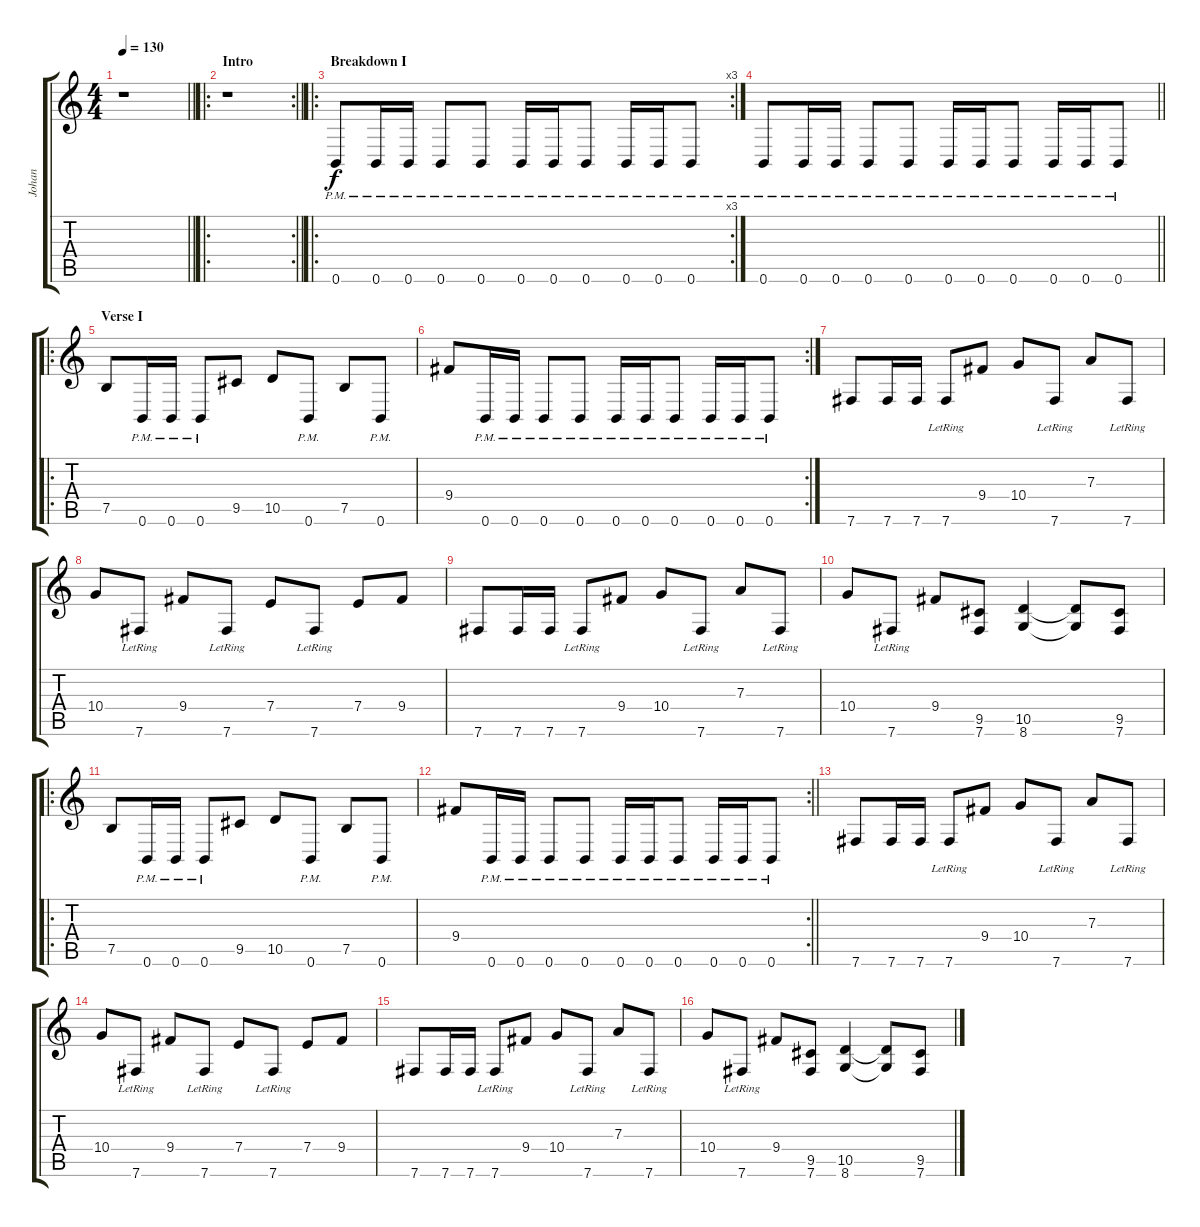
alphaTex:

\track ("Johan" "Johan") {instrument distortionguitar}
\staff {score tabs}
\tuning (B3 Gb3 D3 A2 E2 B1) {hide}
\ts (4 4)
\tempo 130
\clef g2
\barLineRight lightlight
\ks c
r.1{dy f instrument distortionguitar} |
\ro
\rc 2
\section ("" "Intro")
\barLineRight lightlight
r.1 |
\ro
\rc 3
\section ("" "Breakdown I")
0.6{pm}.8 0.6{pm}.16 0.6{pm}.16 0.6{pm}.8 0.6{pm}.8 0.6{pm}.16 0.6{pm}.16 0.6{pm}.8 0.6{pm}.16 0.6{pm}.16 0.6{pm}.8 |
\barLineRight lightlight
0.6{pm}.8 0.6{pm}.16 0.6{pm}.16 0.6{pm}.8 0.6{pm}.8 0.6{pm}.16 0.6{pm}.16 0.6{pm}.8 0.6{pm}.16 0.6{pm}.16 0.6{pm}.8 |
\ro
\section ("" "Verse I")
7.5.8 0.6{pm}.16 0.6{pm}.16 0.6{pm}.8 9.5.8 10.5.8 0.6{pm}.8 7.5.8 0.6{pm}.8 |
\rc 2
9.4.8 0.6{pm}.16 0.6{pm}.16 0.6{pm}.8 0.6{pm}.8 0.6{pm}.16 0.6{pm}.16 0.6{pm}.8 0.6{pm}.16 0.6{pm}.16 0.6{pm}.8 |
7.6.8 7.6.16 7.6.16 7.6{lr}.8 9.4.8 10.4.8 7.6{lr}.8 7.3.8 7.6{lr}.8 |
10.4.8 7.6{lr}.8 9.4.8 7.6{lr}.8 7.4.8 7.6{lr}.8 7.4.8 9.4.8 |
7.6.8 7.6.16 7.6.16 7.6{lr}.8 9.4.8 10.4.8 7.6{lr}.8 7.3.8 7.6{lr}.8 |
10.4.8 7.6{lr}.8 9.4.8 (9.5 7.6).8 (10.5 8.6).4 (10.5{t} 8.6{t}).8 (9.5 7.6).8 |
\ro
7.5.8 0.6{pm}.16 0.6{pm}.16 0.6{pm}.8 9.5.8 10.5.8 0.6{pm}.8 7.5.8 0.6{pm}.8 |
\rc 2
\barLineRight lightlight
9.4.8 0.6{pm}.16 0.6{pm}.16 0.6{pm}.8 0.6{pm}.8 0.6{pm}.16 0.6{pm}.16 0.6{pm}.8 0.6{pm}.16 0.6{pm}.16 0.6{pm}.8 |
7.6.8 7.6.16 7.6.16 7.6{lr}.8 9.4.8 10.4.8 7.6{lr}.8 7.3.8 7.6{lr}.8 |
10.4.8 7.6{lr}.8 9.4.8 7.6{lr}.8 7.4.8 7.6{lr}.8 7.4.8 9.4.8 |
7.6.8 7.6.16 7.6.16 7.6{lr}.8 9.4.8 10.4.8 7.6{lr}.8 7.3.8 7.6{lr}.8 |
10.4.8 7.6{lr}.8 9.4.8 (9.5 7.6).8 (10.5 8.6).4 (10.5{t} 8.6{t}).8 (9.5 7.6).8
